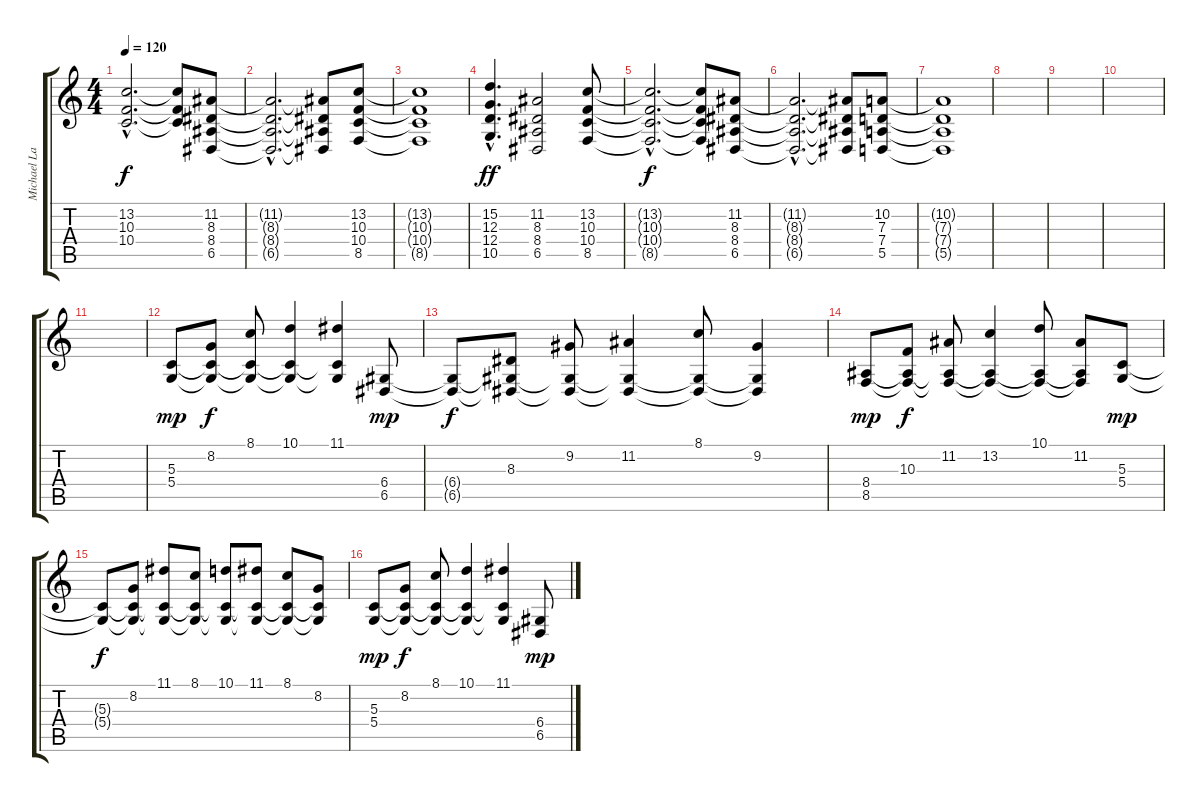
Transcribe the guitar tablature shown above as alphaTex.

\track ("Michael Lardie" "Michael La") {instrument fx8scifi}
\staff {score tabs}
\tuning (E4 B3 G3 D3 A2 E2) {hide}
\ts (4 4)
\tempo 120
\clef g2
\ks c
(13.2{hac t} 10.3{hac t} 10.4{hac t}).2{d dy f} (13.2{t} 10.3{t} 10.4{t}).8 (11.2 8.3 8.4 6.5).8 |
(11.2{hac t} 8.3{hac t} 8.4{hac t} 6.5{hac t}).2{d} (11.2{t} 8.3{t} 8.4{t} 6.5{t}).8 (13.2 10.3 10.4 8.5).8 |
(13.2{t} 10.3{t} 10.4{t} 8.5{t}).1 |
(15.2{hac} 12.3{hac} 12.4{hac} 10.5{hac}).4{d dy ff} (11.2 8.3 8.4 6.5).2 (13.2 10.3 10.4 8.5).8 |
(13.2{hac t} 10.3{hac t} 10.4{hac t} 8.5{hac t}).2{d dy f} (13.2{t} 10.3{t} 10.4{t} 8.5{t}).8 (11.2 8.3 8.4 6.5).8 |
(11.2{hac t} 8.3{hac t} 8.4{hac t} 6.5{hac t}).2{d} (11.2{t} 8.3{t} 8.4{t} 6.5{t}).8 (10.2 7.3 7.4 5.5).8 |
(10.2{t} 7.3{t} 7.4{t} 5.5{t}).1 |
|
|
|
|
(5.3 5.4).8{dy mp volume 11} (8.2 5.3{t} 5.4{t}).8{dy f} (8.1 5.3{t} 5.4{t}).8 (10.1 5.3{t} 5.4{t}).4 (11.1 5.3{t} 5.4{t}).4 (6.4 6.5).8{dy mp} |
(6.4{t} 6.5{t}).8{dy f} (8.3 6.4{t} 6.5{t}).8 (9.2 6.4{t} 6.5{t}).8 (11.2 6.4{t} 6.5{t}).4 (8.1 6.4{t} 6.5{t}).8 (9.2 6.4{t} 6.5{t}).4 |
(8.4 8.5).8{dy mp} (10.3 8.4{t} 8.5{t}).8{dy f} (11.2 8.4{t} 8.5{t}).8 (13.2 8.4{t} 8.5{t}).4 (10.1 8.4{t} 8.5{t}).8 (11.2 8.4{t} 8.5{t}).8 (5.3 5.4).8{dy mp} |
(5.3{t} 5.4{t}).8{dy f} (8.2 5.3{t} 5.4{t}).8 (11.1 5.3{t} 5.4{t}).8 (8.1 5.3{t} 5.4{t}).8 (10.1 5.3{t} 5.4{t}).8 (11.1 5.3{t} 5.4{t}).8 (8.1 5.3{t} 5.4{t}).8 (8.2 5.3{t} 5.4{t}).8 |
(5.3 5.4).8{dy mp} (8.2 5.3{t} 5.4{t}).8{dy f} (8.1 5.3{t} 5.4{t}).8 (10.1 5.3{t} 5.4{t}).4 (11.1 5.3{t} 5.4{t}).4 (6.4 6.5).8{dy mp}
